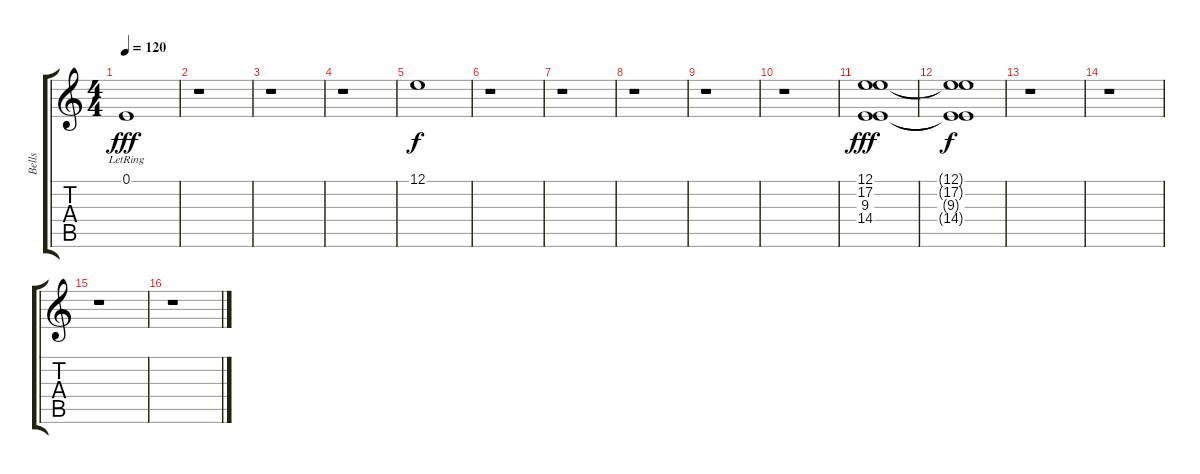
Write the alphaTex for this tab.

\track ("Bells" "Bells") {instrument tubularbells}
\staff {score tabs}
\tuning (E4 B3 G3 D3 A2 E2) {hide}
\ts (4 4)
\tempo 120
\clef g2
\ks c
0.1{lr}.1{dy fff} |
r.1 |
r.1 |
r.1 |
12.1.1{dy f} |
r.1 |
r.1 |
r.1 |
r.1 |
r.1 |
(12.1 17.2 9.3 14.4).1{dy fff} |
(12.1{t} 17.2{t} 9.3{t} 14.4{t}).1{dy f} |
r.1 |
r.1 |
r.1 |
r.1
